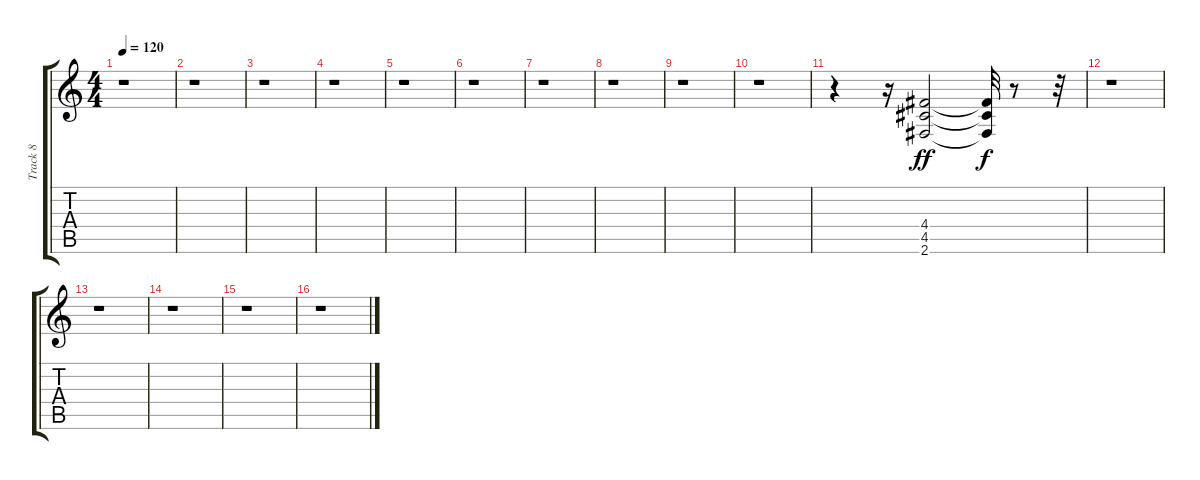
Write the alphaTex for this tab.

\track ("Track 8" "Track 8") {instrument distortionguitar}
\staff {score tabs}
\tuning (E4 B3 G3 D3 A2 E2) {hide}
\ts (4 4)
\tempo 120
\clef g2
\ks c
r.1{dy f} |
r.1 |
r.1 |
r.1 |
r.1 |
r.1 |
r.1 |
r.1 |
r.1 |
r.1 |
r.4 r.16 (4.4 4.5 2.6).2{dy ff} (4.4{t} 4.5{t} 2.6{t}).32{dy f} r.8 r.32 |
r.1 |
r.1 |
r.1 |
r.1 |
r.1
